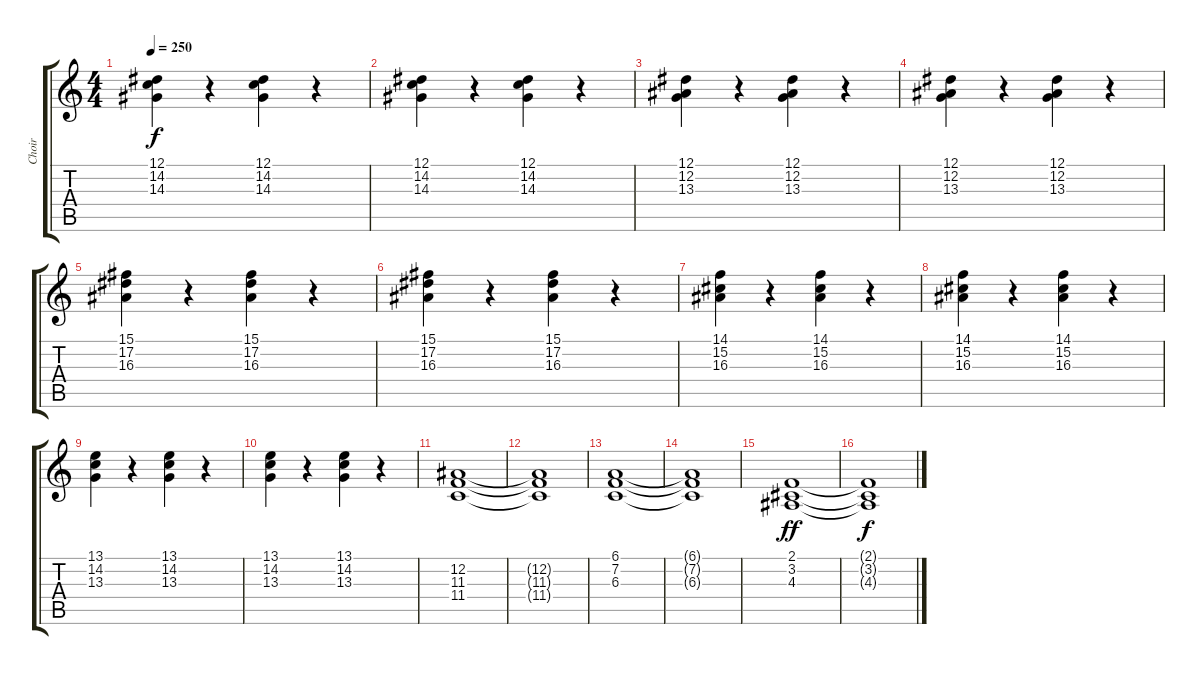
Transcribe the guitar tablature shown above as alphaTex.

\track ("Choir" "Choir") {instrument choiraahs}
\staff {score tabs}
\tuning (Eb4 Bb3 Gb3 Db3 Ab2 Eb2) {hide}
\ts (4 4)
\tempo 250
\clef g2
\ks c
(12.1 14.2 14.3).4{dy f} r.4 (12.1 14.2 14.3).4 r.4 |
(12.1 14.2 14.3).4 r.4 (12.1 14.2 14.3).4 r.4 |
(12.1 12.2 13.3).4 r.4 (12.1 12.2 13.3).4 r.4 |
(12.1 12.2 13.3).4 r.4 (12.1 12.2 13.3).4 r.4 |
(15.1 17.2 16.3).4 r.4 (15.1 17.2 16.3).4 r.4 |
(15.1 17.2 16.3).4 r.4 (15.1 17.2 16.3).4 r.4 |
(14.1 15.2 16.3).4 r.4 (14.1 15.2 16.3).4 r.4 |
(14.1 15.2 16.3).4 r.4 (14.1 15.2 16.3).4 r.4 |
(13.1 14.2 13.3).4 r.4 (13.1 14.2 13.3).4 r.4 |
(13.1 14.2 13.3).4 r.4 (13.1 14.2 13.3).4 r.4 |
(12.2 11.3 11.4).1 |
(12.2{t} 11.3{t} 11.4{t}).1 |
(6.1 7.2 6.3).1 |
(6.1{t} 7.2{t} 6.3{t}).1 |
(2.1 3.2 4.3).1{dy ff} |
(2.1{t} 3.2{t} 4.3{t}).1{dy f}
